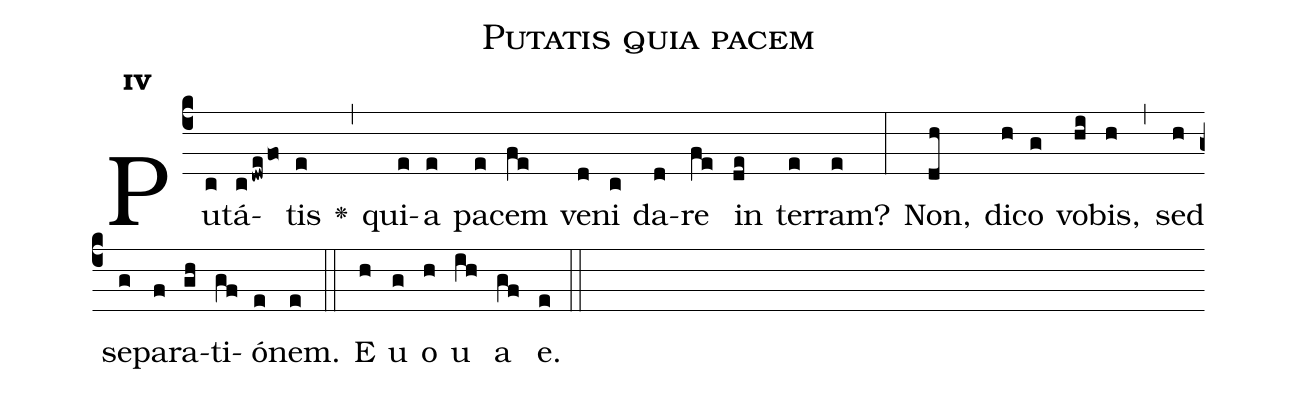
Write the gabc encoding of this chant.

name:Putatis quia pacem;
office-part:Antiphona;
mode:4;
%%
initial-style: 1;
name: Putatis quia pacem;
book: Antiphonae & Responsoria/Tomus IV, p. 149;
occasion: Dominica XX per Annum;
office-part: Vesperae Ant Mc;
annotation: 4e;
centering-scheme: english;
font: OFLSortsMillGoudy;
height: 11;
width: 4.5;
%%
(c4)Pu(c)tá(cdwe/fo)tis(e) <v>\greheightstar</v>(,) qui(e)a(e) pa(e)cem(fe) ve(d)ni(c) da(d)re(fe) in(de) ter(e)ram?(e) (:) Non,(dh) di(h)co(g) vo(hi)bis,(h) (,) sed(h) se(g)pa(f)ra(gh)ti(gf)ó(e)nem.(e) (::) E(h) u(g) o(h) u(ih) a(gf) e.(e) (::)
